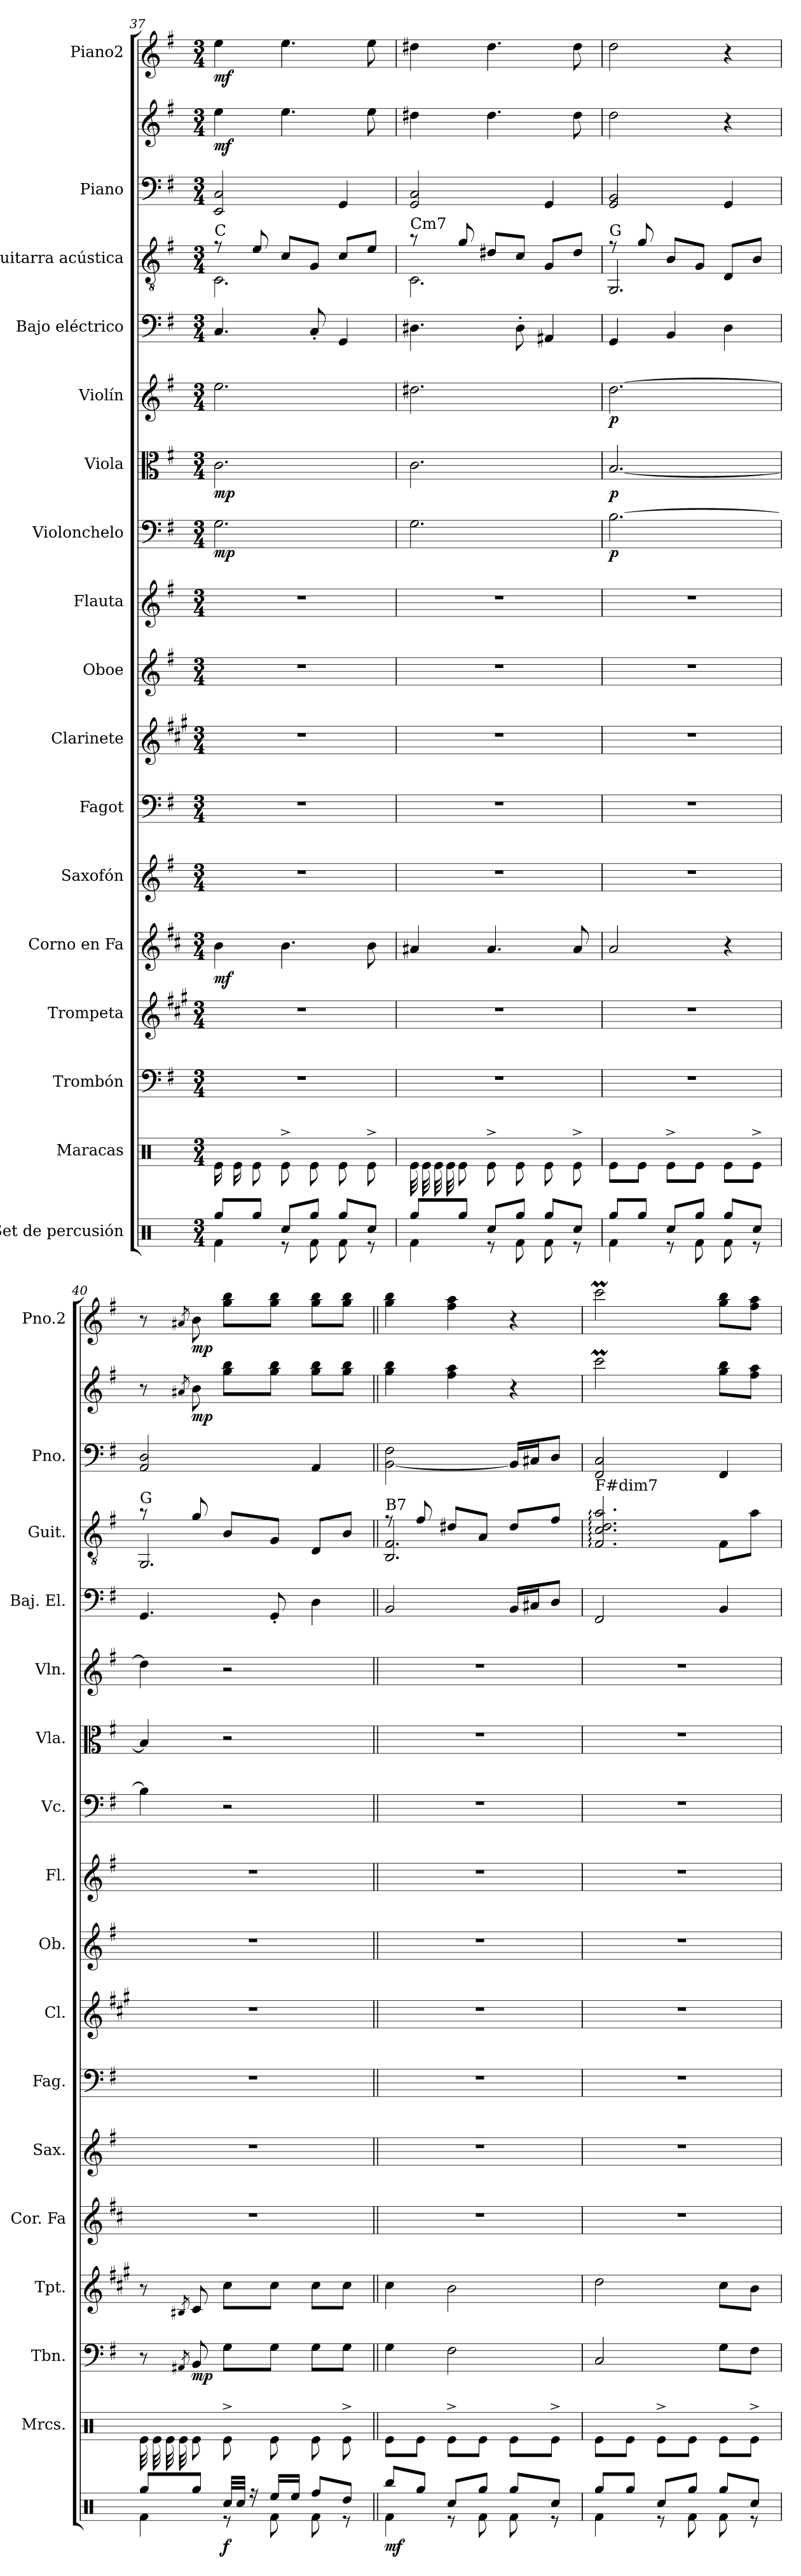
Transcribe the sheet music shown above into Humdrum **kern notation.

**kern	**dynam	**kern	**kern	**dynam	**kern	**kern	**dynam	**kern	**kern	**kern	**kern	**kern	**kern	**dynam	**kern	**dynam	**kern	**dynam	**kern	**kern	**kern	**kern	**dynam	**kern	**dynam
*part17	*part17	*part16	*part15	*part15	*part14	*part13	*part13	*part12	*part11	*part10	*part9	*part8	*part7	*part7	*part6	*part6	*part5	*part5	*part4	*part3	*part2	*part2	*part2	*part1	*part1
*staff18	*staff18	*staff17	*staff16	*staff16	*staff15	*staff14	*staff14	*staff13	*staff12	*staff11	*staff10	*staff9	*staff8	*staff8	*staff7	*staff7	*staff6	*staff6	*staff5	*staff4	*staff3	*staff2	*staff2/3	*staff1	*staff1
*I"Set de percusión	*	*I"Maracas	*I"Trombón	*	*I"Trompeta	*I"Corno en Fa	*	*I"Saxofón	*I"Fagot	*I"Clarinete	*I"Oboe	*I"Flauta	*I"Violonchelo	*	*I"Viola	*	*I"Violín	*	*I"Bajo eléctrico	*I"Guitarra acústica	*I"Piano	*	*	*I"Piano2	*
*	*	*I'Mrcs.	*I'Tbn.	*	*I'Tpt.	*I'Cor. Fa	*	*I'Sax.	*I'Fag.	*I'Cl.	*I'Ob.	*I'Fl.	*I'Vc.	*	*I'Vla.	*	*I'Vln.	*	*I'Baj. El.	*I'Guit.	*I'Pno.	*	*	*I'Pno.2	*
!!LO:PB:g=z
*clefX	*	*clefX	*clefF4	*	*clefG2	*clefG2	*	*clefG2	*clefF4	*clefG2	*clefG2	*clefG2	*clefF4	*	*clefC3	*	*clefG2	*	*clefF4	*clefGv2	*clefF4	*clefG2	*	*clefG2	*
*	*	*	*	*	*ITrd1c2	*ITrd4c7	*	*ITrd8c14	*	*ITrd1c2	*	*	*	*	*	*	*	*	*ITrd7c12	*	*	*	*	*	*
*k[]	*	*k[]	*k[f#]	*	*k[f#]	*k[f#]	*	*k[f#]	*k[f#]	*k[f#]	*k[f#]	*k[f#]	*k[f#]	*	*k[f#]	*	*k[f#]	*	*k[f#]	*k[f#]	*k[f#]	*k[f#]	*	*k[f#]	*
*M3/4	*	*M3/4	*M3/4	*	*M3/4	*M3/4	*	*M3/4	*M3/4	*M3/4	*M3/4	*M3/4	*M3/4	*	*M3/4	*	*M3/4	*	*M3/4	*M3/4	*M3/4	*M3/4	*	*M3/4	*
=37	=37	=37	=37	=37	=37	=37	=37	=37	=37	=37	=37	=37	=37	=37	=37	=37	=37	=37	=37	=37	=37	=37	=37	=37	=37
*^	*	*	*	*	*	*	*	*	*	*	*	*	*	*	*	*	*	*	*	*^	*	*	*	*	*
!	!	!	!	!	!	!	!	!	!	!	!	!	!	!	!	!	!	!	!	!	!LO:TX:a:t=C	!	!	!	!	!	!
!	!	!	!	!	!	!	!	!LO:DY:b	!	!	!	!	!	!	!LO:DY:b	!	!LO:DY:b	!	!	!	!	!	!	!	!LO:DY:b	!	!LO:DY:b
*	*	*	*tremolo	*	*	*	*	*	*	*	*	*	*	*	*	*	*	*	*	*	*	*	*	*	*	*	*
8Rgg/L	4Rf\	.	16Re\LL	2.r	.	2.r	4e\	mf	2.r	2.r	2.r	2.r	2.r	2.G\	mp	2.c\	mp	2.ee\	.	4.CC/	8r	2.C\	2EE/ 2C/	4ee\	mf	4ee\	mf
.	.	.	16Re\	.	.	.	.	.	.	.	.	.	.	.	.	.	.	.	.	.	.	.	.	.	.	.	.
*	*	*	*Xtremolo	*	*	*	*	*	*	*	*	*	*	*	*	*	*	*	*	*	*	*	*	*	*	*	*
8Rgg/J	.	.	8Re\J	.	.	.	.	.	.	.	.	.	.	.	.	.	.	.	.	.	8e/	.	.	.	.	.	.
8Rcc/L	8r	.	8Re^\L	.	.	.	4.e\	.	.	.	.	.	.	.	.	.	.	.	.	.	8c/L	.	.	4.ee\	.	4.ee\	.
8Rgg/J	8Rf\	.	8Re\J	.	.	.	.	.	.	.	.	.	.	.	.	.	.	.	.	8CC'/	8G/J	.	.	.	.	.	.
8Rgg/L	8Rf\	.	8Re\L	.	.	.	.	.	.	.	.	.	.	.	.	.	.	.	.	4GGG/	8c/L	.	4GG/	.	.	.	.
8Rcc/J	8r	.	8Re^\J	.	.	.	8e\	.	.	.	.	.	.	.	.	.	.	.	.	.	8e/J	.	.	8ee\	.	8ee\	.
=38	=38	=38	=38	=38	=38	=38	=38	=38	=38	=38	=38	=38	=38	=38	=38	=38	=38	=38	=38	=38	=38	=38	=38	=38	=38	=38	=38
!	!	!	!	!	!	!	!	!	!	!	!	!	!	!	!	!	!	!	!	!	!LO:TX:a:t=Cm7	!	!	!	!	!	!
*	*	*	*tremolo	*	*	*	*	*	*	*	*	*	*	*	*	*	*	*	*	*	*	*	*	*	*	*	*
8Rgg/L	4Rf\	.	32Re\LLL	2.r	.	2.r	4d#X/	.	2.r	2.r	2.r	2.r	2.r	2.G\	.	2.c\	.	2.dd#X\	.	4.DD#X\	8r	2.C\	2GG/ 2C/	4dd#X\	.	4dd#X\	.
.	.	.	32Re\	.	.	.	.	.	.	.	.	.	.	.	.	.	.	.	.	.	.	.	.	.	.	.	.
.	.	.	32Re\	.	.	.	.	.	.	.	.	.	.	.	.	.	.	.	.	.	.	.	.	.	.	.	.
.	.	.	32Re\	.	.	.	.	.	.	.	.	.	.	.	.	.	.	.	.	.	.	.	.	.	.	.	.
*	*	*	*Xtremolo	*	*	*	*	*	*	*	*	*	*	*	*	*	*	*	*	*	*	*	*	*	*	*	*
8Rgg/J	.	.	8Re\J	.	.	.	.	.	.	.	.	.	.	.	.	.	.	.	.	.	8g/	.	.	.	.	.	.
8Rcc/L	8r	.	8Re^\L	.	.	.	4.d#/	.	.	.	.	.	.	.	.	.	.	.	.	.	8d#X/L	.	.	4.dd#\	.	4.dd#\	.
8Rgg/J	8Rf\	.	8Re\J	.	.	.	.	.	.	.	.	.	.	.	.	.	.	.	.	8DD#'\	8c/J	.	.	.	.	.	.
8Rgg/L	8Rf\	.	8Re\L	.	.	.	.	.	.	.	.	.	.	.	.	.	.	.	.	4AAA#X/	8G/L	.	4GG/	.	.	.	.
8Rcc/J	8r	.	8Re^\J	.	.	.	8d#/	.	.	.	.	.	.	.	.	.	.	.	.	.	8d#/J	.	.	8dd#\	.	8dd#\	.
=39	=39	=39	=39	=39	=39	=39	=39	=39	=39	=39	=39	=39	=39	=39	=39	=39	=39	=39	=39	=39	=39	=39	=39	=39	=39	=39	=39
!	!	!	!	!	!	!	!	!	!	!	!	!	!	!	!	!	!	!	!	!	!LO:TX:a:t=G	!	!	!	!	!	!
!	!	!	!	!	!	!	!	!	!	!	!	!	!	!	!LO:DY:b	!	!LO:DY:b	!	!LO:DY:b	!	!	!	!	!	!	!	!
8Rgg/L	4Rf\	.	8Re\L	2.r	.	2.r	2d/	.	2.r	2.r	2.r	2.r	2.r	[2.B\	p	[2.B/	p	[2.dd\	p	4GGG/	8r	2.GG/	2GG/ 2BB/	2dd\	.	2dd\	.
8Rgg/J	.	.	8Re\J	.	.	.	.	.	.	.	.	.	.	.	.	.	.	.	.	.	8g/	.	.	.	.	.	.
8Rcc/L	8r	.	8Re^\L	.	.	.	.	.	.	.	.	.	.	.	.	.	.	.	.	4BBB/	8B/L	.	.	.	.	.	.
8Rgg/J	8Rf\	.	8Re\J	.	.	.	.	.	.	.	.	.	.	.	.	.	.	.	.	.	8G/J	.	.	.	.	.	.
8Rgg/L	8Rf\	.	8Re\L	.	.	.	4r	.	.	.	.	.	.	.	.	.	.	.	.	4DD\	8D/L	.	4GG/	4r	.	4r	.
8Rcc/J	8r	.	8Re^\J	.	.	.	.	.	.	.	.	.	.	.	.	.	.	.	.	.	8B/J	.	.	.	.	.	.
=40	=40	=40	=40	=40	=40	=40	=40	=40	=40	=40	=40	=40	=40	=40	=40	=40	=40	=40	=40	=40	=40	=40	=40	=40	=40	=40	=40
!	!	!	!	!	!	!	!	!	!	!	!	!	!	!	!	!	!	!	!	!	!LO:TX:a:t=G	!	!	!	!	!	!
*	*	*	*tremolo	*	*	*	*	*	*	*	*	*	*	*	*	*	*	*	*	*	*	*	*	*	*	*	*
8Rgg/L	4Rf\	.	32Re\LLL	8r	.	8r	2.r	.	2.r	2.r	2.r	2.r	2.r	4B\]	.	4B/]	.	4dd\]	.	4.GGG/	8r	2.GG/	2AA/ 2D/	8r	.	8r	.
.	.	.	32Re\	.	.	.	.	.	.	.	.	.	.	.	.	.	.	.	.	.	.	.	.	.	.	.	.
.	.	.	32Re\	.	.	.	.	.	.	.	.	.	.	.	.	.	.	.	.	.	.	.	.	.	.	.	.
.	.	.	32Re\	.	.	.	.	.	.	.	.	.	.	.	.	.	.	.	.	.	.	.	.	.	.	.	.
*	*	*	*Xtremolo	*	*	*	*	*	*	*	*	*	*	*	*	*	*	*	*	*	*	*	*	*	*	*	*
.	.	.	.	8qAA#X/	.	8qA#X/	.	.	.	.	.	.	.	.	.	.	.	.	.	.	.	.	.	8qa#X/	.	8qa#X/	.
!	!	!	!	!	!LO:DY:b	!	!	!	!	!	!	!	!	!	!	!	!	!	!	!	!	!	!	!	!LO:DY:b	!	!LO:DY:b
8Rgg/J	.	.	8Re\J	8BB/	mp	8B/	.	.	.	.	.	.	.	.	.	.	.	.	.	.	8g/	.	.	8b\	mp	8b\	mp
!	!	!LO:DY:b	!	!	!	!	!	!	!	!	!	!	!	!	!	!	!	!	!	!	!	!	!	!	!	!	!
32Rcc/LLL	8r	f	8Re^\L	8G\L	.	8b\L	.	.	.	.	.	.	.	2r	.	2r	.	2r	.	.	8B/L	.	.	8gg\ 8bb\L	.	8gg\ 8bb\L	.
32Rcc/JJJ	.	.	.	.	.	.	.	.	.	.	.	.	.	.	.	.	.	.	.	.	.	.	.	.	.	.	.
16r	.	.	.	.	.	.	.	.	.	.	.	.	.	.	.	.	.	.	.	.	.	.	.	.	.	.	.
16Ree/LL	8Rf\	.	8Re\J	8G\J	.	8b\J	.	.	.	.	.	.	.	.	.	.	.	.	.	8GGG'/	8G/J	.	.	8gg\ 8bb\J	.	8gg\ 8bb\J	.
16Ree/JJ	.	.	.	.	.	.	.	.	.	.	.	.	.	.	.	.	.	.	.	.	.	.	.	.	.	.	.
8Rff/L	8Rf\	.	8Re\L	8G\L	.	8b\L	.	.	.	.	.	.	.	.	.	.	.	.	.	4DD\	8D/L	.	4AA/	8gg\ 8bb\L	.	8gg\ 8bb\L	.
8Rdd/J	8r	.	8Re^\J	8G\J	.	8b\J	.	.	.	.	.	.	.	.	.	.	.	.	.	.	8B/J	.	.	8gg\ 8bb\J	.	8gg\ 8bb\J	.
=41||	=41||	=41||	=41||	=41||	=41||	=41||	=41||	=41||	=41||	=41||	=41||	=41||	=41||	=41||	=41||	=41||	=41||	=41||	=41||	=41||	=41||	=41||	=41||	=41||	=41||	=41||	=41||
!	!	!	!	!	!	!	!	!	!	!	!	!	!	!	!	!	!	!	!	!	!LO:TX:a:t=B7	!	!	!	!	!	!
!	!	!LO:DY:b	!	!	!	!	!	!	!	!	!	!	!	!	!	!	!	!	!	!	!	!	!	!	!	!	!
8Rbb/L	4Rf\	mf	8Re\L	4G\	.	4b\	2.r	.	2.r	2.r	2.r	2.r	2.r	2.r	.	2.r	.	2.r	.	2BBB/	8r	2.BB/ 2.F#/	[2BB\ 2F#\	4gg\ 4bb\	.	4gg\ 4bb\	.
8Rgg/J	.	.	8Re\J	.	.	.	.	.	.	.	.	.	.	.	.	.	.	.	.	.	8f#/	.	.	.	.	.	.
8Rcc/L	8r	.	8Re^\L	2F#\	.	2a\	.	.	.	.	.	.	.	.	.	.	.	.	.	.	8d#X/L	.	.	4ff#\ 4aa\	.	4ff#\ 4aa\	.
8Rgg/J	8Rf\	.	8Re\J	.	.	.	.	.	.	.	.	.	.	.	.	.	.	.	.	.	8A/J	.	.	.	.	.	.
8Rgg/L	8Rf\	.	8Re\L	.	.	.	.	.	.	.	.	.	.	.	.	.	.	.	.	16BBB/LL	8d#/L	.	16BB/LL]	4r	.	4r	.
.	.	.	.	.	.	.	.	.	.	.	.	.	.	.	.	.	.	.	.	16CC#X/J	.	.	16C#X/J	.	.	.	.
8Rcc/J	8r	.	8Re^\J	.	.	.	.	.	.	.	.	.	.	.	.	.	.	.	.	8DD/J	8f#/J	.	8D/J	.	.	.	.
=42	=42	=42	=42	=42	=42	=42	=42	=42	=42	=42	=42	=42	=42	=42	=42	=42	=42	=42	=42	=42	=42	=42	=42	=42	=42	=42	=42
!	!	!	!	!	!	!	!	!	!	!	!	!	!	!	!	!	!	!	!	!	!LO:TX:a:t=F#dim7	!	!	!	!	!	!
8Rgg/L	4Rf\	.	8Re\L	2C/	.	2cc\	2.r	.	2.r	2.r	2.r	2.r	2.r	2.r	.	2.r	.	2.r	.	2FFF#/	2.F#/: 2.c/: 2.d/: 2.a/:	2ryy	2FF#/ 2C/	2cccM\	.	2cccM\	.
8Rgg/J	.	.	8Re\J	.	.	.	.	.	.	.	.	.	.	.	.	.	.	.	.	.	.	.	.	.	.	.	.
8Rcc/L	8r	.	8Re^\L	.	.	.	.	.	.	.	.	.	.	.	.	.	.	.	.	.	.	.	.	.	.	.	.
8Rgg/J	8Rf\	.	8Re\J	.	.	.	.	.	.	.	.	.	.	.	.	.	.	.	.	.	.	.	.	.	.	.	.
8Rgg/L	8Rf\	.	8Re\L	8G\L	.	8b\L	.	.	.	.	.	.	.	.	.	.	.	.	.	4BBB/	.	8F#\L	4FF#/	8gg\ 8bb\L	.	8gg\ 8bb\L	.
8Rcc/J	8r	.	8Re^\J	8F#\J	.	8a\J	.	.	.	.	.	.	.	.	.	.	.	.	.	.	.	8a\J	.	8ff#\ 8aa\J	.	8ff#\ 8aa\J	.
*v	*v	*	*	*	*	*	*	*	*	*	*	*	*	*	*	*	*	*	*	*	*v	*v	*	*	*	*	*
=	=	=	=	=	=	=	=	=	=	=	=	=	=	=	=	=	=	=	=	=	=	=	=	=	=
*-	*-	*-	*-	*-	*-	*-	*-	*-	*-	*-	*-	*-	*-	*-	*-	*-	*-	*-	*-	*-	*-	*-	*-	*-	*-
